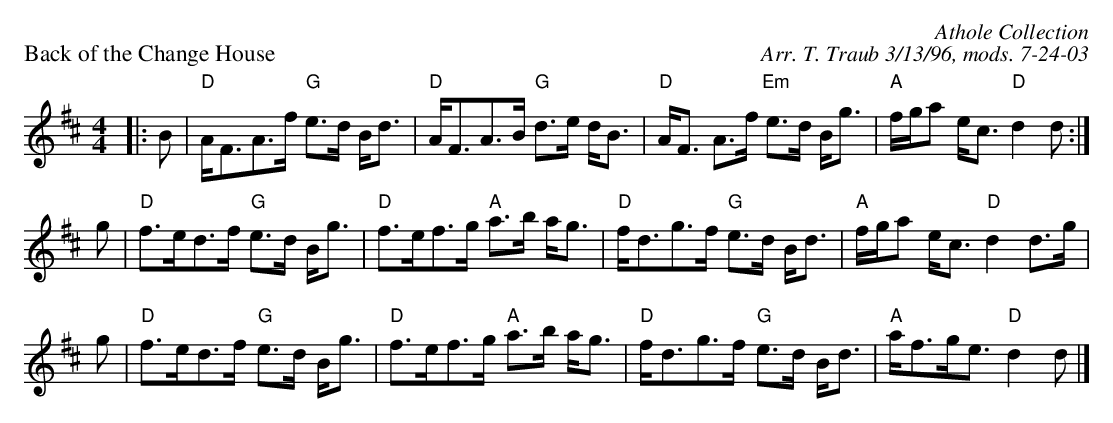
X:1
P: Back of the Change House
C: Athole Collection
C: Arr. T. Traub 3/13/96, mods. 7-24-03
K: D
M: 4/4
L: 1/8
|: B|"D"A<FA>f "G"e>d B<d|"D"A<FA>B "G"d>e d<B|"D"A<F A>f "Em"e>d B<g|"A"f/g/a e<c "D"d2 d :|
g|"D"f>ed>f "G"e>d B<g|"D"f>ef>g "A"a>b a<g|"D"f<dg>f "G"e>d B<d|"A"f/g/a e<c "D"d2 d>g|
g|"D"f>ed>f "G"e>d B<g|"D"f>ef>g "A"a>b a<g|"D"f<dg>f "G"e>d B<d|"A"a<fg<e "D"d2 d |]
